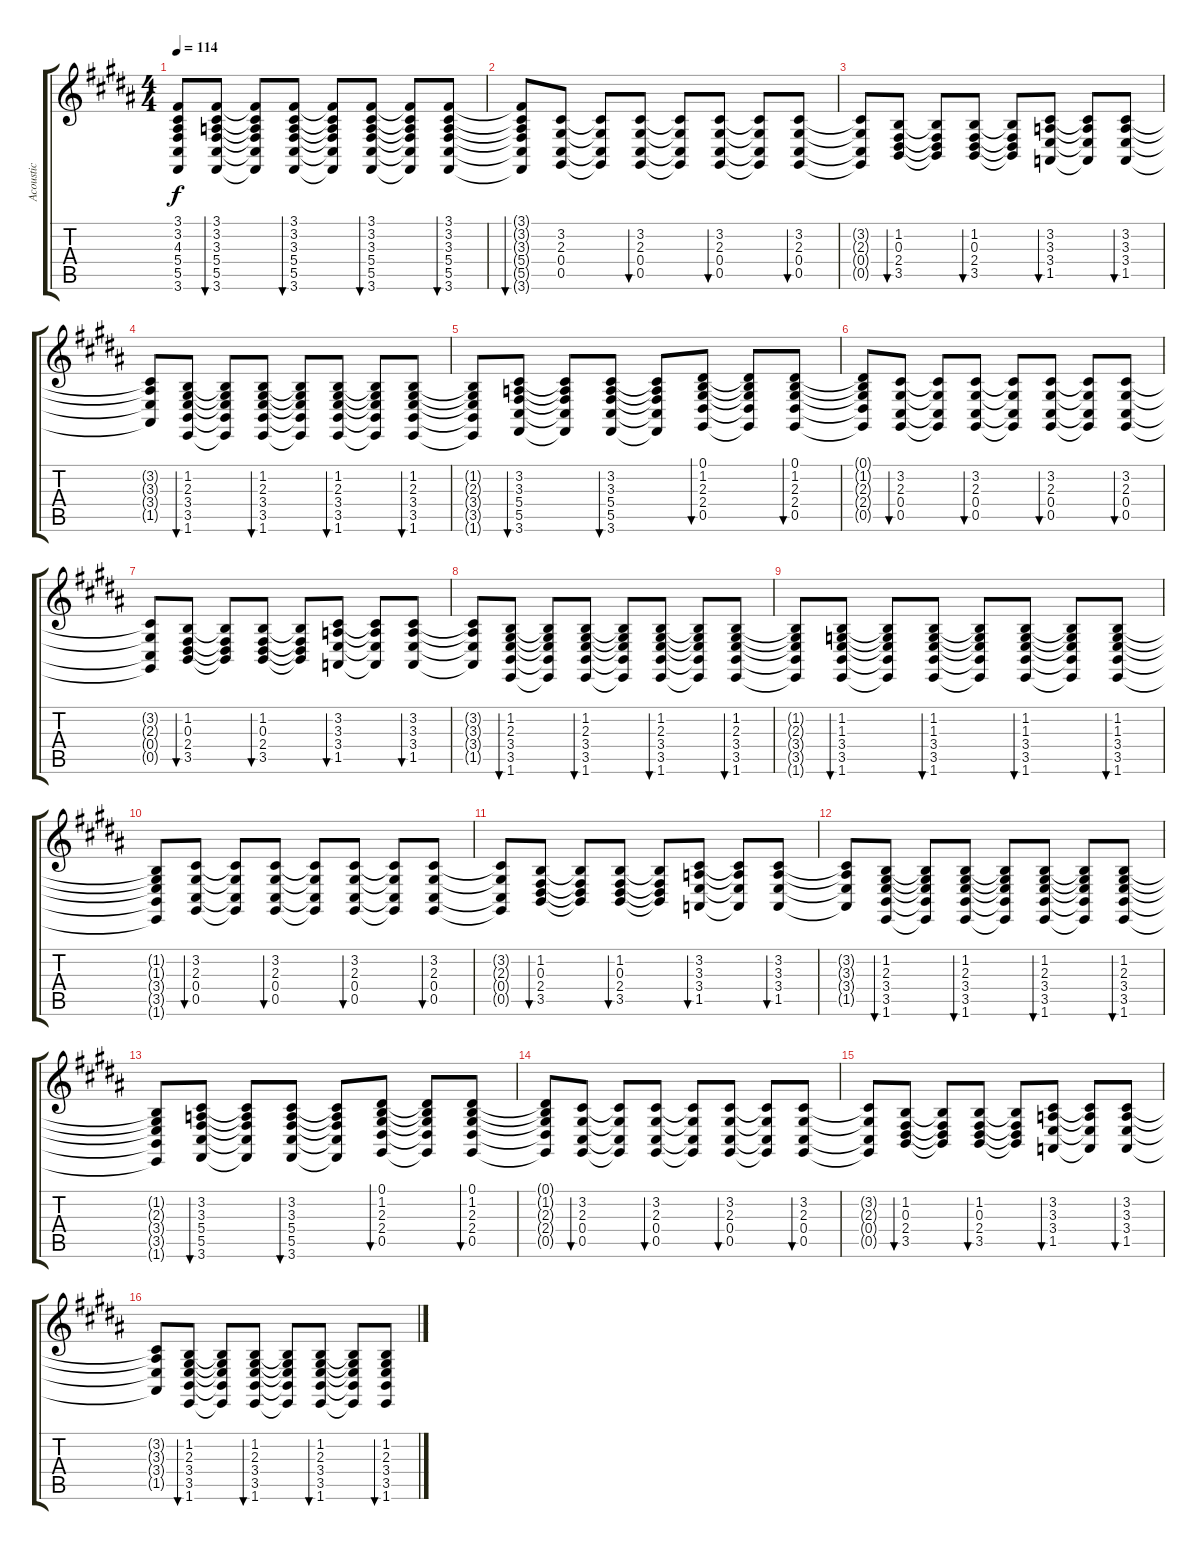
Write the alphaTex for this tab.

\track ("Acoustic" "Acoustic") {instrument harpsichord}
\staff {score tabs}
\tuning (Eb4 Bb3 Gb3 Db3 Ab2 Eb2) {hide}
\ts (4 4)
\tempo 114
\clef g2
\ks g#minor
(3.1{t} 3.2{t} 4.3{t} 5.4{t} 5.5{t} 3.6{t}).8{dy f} (3.1 3.2 3.3 5.4 5.5 3.6).8{bu 60} (3.1{t} 3.2{t} 3.3{t} 5.4{t} 5.5{t} 3.6{t}).8 (3.1 3.2 3.3 5.4 5.5 3.6).8{bu 60} (3.1{t} 3.2{t} 3.3{t} 5.4{t} 5.5{t} 3.6{t}).8 (3.1 3.2 3.3 5.4 5.5 3.6).8{bu 60} (3.1{t} 3.2{t} 3.3{t} 5.4{t} 5.5{t} 3.6{t}).8 (3.1 3.2 3.3 5.4 5.5 3.6).8{bu 60} |
(3.1{t} 3.2{t} 3.3{t} 5.4{t} 5.5{t} 3.6{t}).8{bu 120} (3.2 2.3 0.4 0.5).8 (3.2{t} 2.3{t} 0.4{t} 0.5{t}).8 (3.2 2.3 0.4 0.5).8{bu 60} (3.2{t} 2.3{t} 0.4{t} 0.5{t}).8 (3.2 2.3 0.4 0.5).8{bu 60} (3.2{t} 2.3{t} 0.4{t} 0.5{t}).8 (3.2 2.3 0.4 0.5).8{bu 60} |
(3.2{t} 2.3{t} 0.4{t} 0.5{t}).8 (1.2 0.3 2.4 3.5).8{bu 60} (1.2{t} 0.3{t} 2.4{t} 3.5{t}).8 (1.2 0.3 2.4 3.5).8{bu 60} (1.2{t} 0.3{t} 2.4{t} 3.5{t}).8 (3.2 3.3 3.4 1.5).8{bu 60} (3.2{t} 3.3{t} 3.4{t} 1.5{t}).8 (3.2 3.3 3.4 1.5).8{bu 60} |
(3.2{t} 3.3{t} 3.4{t} 1.5{t}).8 (1.2 2.3 3.4 3.5 1.6).8{bu 60} (1.2{t} 2.3{t} 3.4{t} 3.5{t} 1.6{t}).8 (1.2 2.3 3.4 3.5 1.6).8{bu 60} (1.2{t} 2.3{t} 3.4{t} 3.5{t} 1.6{t}).8 (1.2 2.3 3.4 3.5 1.6).8{bu 60} (1.2{t} 2.3{t} 3.4{t} 3.5{t} 1.6{t}).8 (1.2 2.3 3.4 3.5 1.6).8{bu 60} |
(1.2{t} 2.3{t} 3.4{t} 3.5{t} 1.6{t}).8 (3.2 3.3 5.4 5.5 3.6).8{bu 60} (3.2{t} 3.3{t} 5.4{t} 5.5{t} 3.6{t}).8 (3.2 3.3 5.4 5.5 3.6).8{bu 60} (3.2{t} 3.3{t} 5.4{t} 5.5{t} 3.6{t}).8 (0.1 1.2 2.3 2.4 0.5).8{bu 60} (0.1{t} 1.2{t} 2.3{t} 2.4{t} 0.5{t}).8 (0.1 1.2 2.3 2.4 0.5).8{bu 60} |
(0.1{t} 1.2{t} 2.3{t} 2.4{t} 0.5{t}).8 (3.2 2.3 0.4 0.5).8{bu 120} (3.2{t} 2.3{t} 0.4{t} 0.5{t}).8 (3.2 2.3 0.4 0.5).8{bu 60} (3.2{t} 2.3{t} 0.4{t} 0.5{t}).8 (3.2 2.3 0.4 0.5).8{bu 60} (3.2{t} 2.3{t} 0.4{t} 0.5{t}).8 (3.2 2.3 0.4 0.5).8{bu 60} |
(3.2{t} 2.3{t} 0.4{t} 0.5{t}).8 (1.2 0.3 2.4 3.5).8{bu 60} (1.2{t} 0.3{t} 2.4{t} 3.5{t}).8 (1.2 0.3 2.4 3.5).8{bu 60} (1.2{t} 0.3{t} 2.4{t} 3.5{t}).8 (3.2 3.3 3.4 1.5).8{bu 60} (3.2{t} 3.3{t} 3.4{t} 1.5{t}).8 (3.2 3.3 3.4 1.5).8{bu 60} |
(3.2{t} 3.3{t} 3.4{t} 1.5{t}).8 (1.2 2.3 3.4 3.5 1.6).8{bu 60} (1.2{t} 2.3{t} 3.4{t} 3.5{t} 1.6{t}).8 (1.2 2.3 3.4 3.5 1.6).8{bu 60} (1.2{t} 2.3{t} 3.4{t} 3.5{t} 1.6{t}).8 (1.2 2.3 3.4 3.5 1.6).8{bu 60} (1.2{t} 2.3{t} 3.4{t} 3.5{t} 1.6{t}).8 (1.2 2.3 3.4 3.5 1.6).8{bu 60} |
(1.2{t} 2.3{t} 3.4{t} 3.5{t} 1.6{t}).8 (1.2 1.3 3.4 3.5 1.6).8{bu 60} (1.2{t} 1.3{t} 3.4{t} 3.5{t} 1.6{t}).8 (1.2 1.3 3.4 3.5 1.6).8{bu 60} (1.2{t} 1.3{t} 3.4{t} 3.5{t} 1.6{t}).8 (1.2 1.3 3.4 3.5 1.6).8{bu 60} (1.2{t} 1.3{t} 3.4{t} 3.5{t} 1.6{t}).8 (1.2 1.3 3.4 3.5 1.6).8{bu 60} |
(1.2{t} 1.3{t} 3.4{t} 3.5{t} 1.6{t}).8 (3.2 2.3 0.4 0.5).8{bu 120} (3.2{t} 2.3{t} 0.4{t} 0.5{t}).8 (3.2 2.3 0.4 0.5).8{bu 60} (3.2{t} 2.3{t} 0.4{t} 0.5{t}).8 (3.2 2.3 0.4 0.5).8{bu 60} (3.2{t} 2.3{t} 0.4{t} 0.5{t}).8 (3.2 2.3 0.4 0.5).8{bu 60} |
(3.2{t} 2.3{t} 0.4{t} 0.5{t}).8 (1.2 0.3 2.4 3.5).8{bu 60} (1.2{t} 0.3{t} 2.4{t} 3.5{t}).8 (1.2 0.3 2.4 3.5).8{bu 60} (1.2{t} 0.3{t} 2.4{t} 3.5{t}).8 (3.2 3.3 3.4 1.5).8{bu 60} (3.2{t} 3.3{t} 3.4{t} 1.5{t}).8 (3.2 3.3 3.4 1.5).8{bu 60} |
(3.2{t} 3.3{t} 3.4{t} 1.5{t}).8 (1.2 2.3 3.4 3.5 1.6).8{bu 60} (1.2{t} 2.3{t} 3.4{t} 3.5{t} 1.6{t}).8 (1.2 2.3 3.4 3.5 1.6).8{bu 60} (1.2{t} 2.3{t} 3.4{t} 3.5{t} 1.6{t}).8 (1.2 2.3 3.4 3.5 1.6).8{bu 60} (1.2{t} 2.3{t} 3.4{t} 3.5{t} 1.6{t}).8 (1.2 2.3 3.4 3.5 1.6).8{bu 60} |
(1.2{t} 2.3{t} 3.4{t} 3.5{t} 1.6{t}).8 (3.2 3.3 5.4 5.5 3.6).8{bu 60} (3.2{t} 3.3{t} 5.4{t} 5.5{t} 3.6{t}).8 (3.2 3.3 5.4 5.5 3.6).8{bu 60} (3.2{t} 3.3{t} 5.4{t} 5.5{t} 3.6{t}).8 (0.1 1.2 2.3 2.4 0.5).8{bu 60} (0.1{t} 1.2{t} 2.3{t} 2.4{t} 0.5{t}).8 (0.1 1.2 2.3 2.4 0.5).8{bu 60} |
(0.1{t} 1.2{t} 2.3{t} 2.4{t} 0.5{t}).8 (3.2 2.3 0.4 0.5).8{bu 120} (3.2{t} 2.3{t} 0.4{t} 0.5{t}).8 (3.2 2.3 0.4 0.5).8{bu 60} (3.2{t} 2.3{t} 0.4{t} 0.5{t}).8 (3.2 2.3 0.4 0.5).8{bu 60} (3.2{t} 2.3{t} 0.4{t} 0.5{t}).8 (3.2 2.3 0.4 0.5).8{bu 60} |
(3.2{t} 2.3{t} 0.4{t} 0.5{t}).8 (1.2 0.3 2.4 3.5).8{bu 60} (1.2{t} 0.3{t} 2.4{t} 3.5{t}).8 (1.2 0.3 2.4 3.5).8{bu 60} (1.2{t} 0.3{t} 2.4{t} 3.5{t}).8 (3.2 3.3 3.4 1.5).8{bu 60} (3.2{t} 3.3{t} 3.4{t} 1.5{t}).8 (3.2 3.3 3.4 1.5).8{bu 60} |
(3.2{t} 3.3{t} 3.4{t} 1.5{t}).8 (1.2 2.3 3.4 3.5 1.6).8{bu 60} (1.2{t} 2.3{t} 3.4{t} 3.5{t} 1.6{t}).8 (1.2 2.3 3.4 3.5 1.6).8{bu 60} (1.2{t} 2.3{t} 3.4{t} 3.5{t} 1.6{t}).8 (1.2 2.3 3.4 3.5 1.6).8{bu 60} (1.2{t} 2.3{t} 3.4{t} 3.5{t} 1.6{t}).8 (1.2 2.3 3.4 3.5 1.6).8{bu 60}
